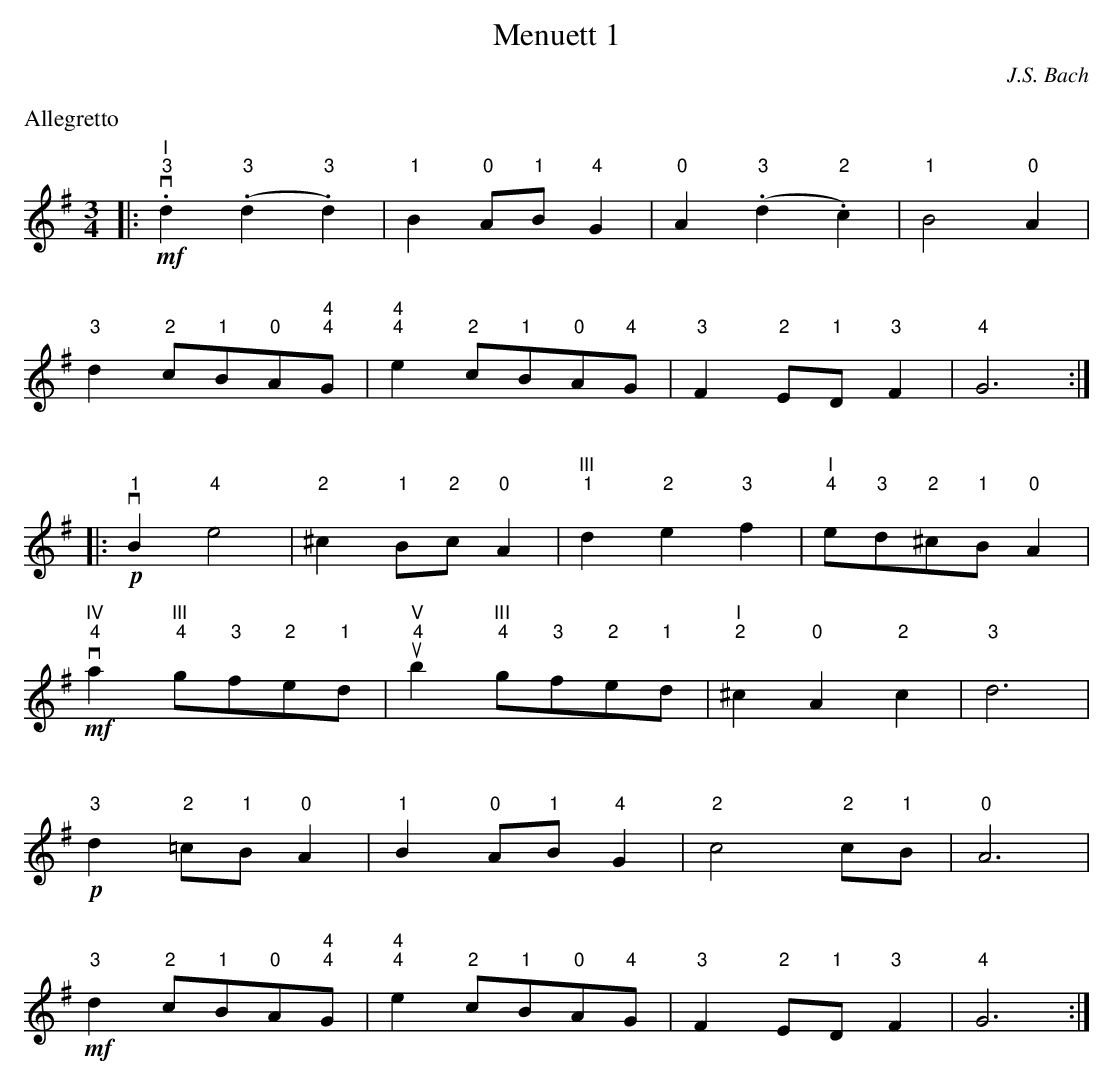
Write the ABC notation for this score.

X:1
T: Menuett 1
C: J.S. Bach
C:
C:
P: Allegretto
M: 3/4
L: 1/8
K: G
|: +mf+ v"I""3".d2("3".d2"3".d2) | "1"B2"0"A"1"B"4"G2 | "0"A2("3".d2."2"c2) | "1"B4"0"A2 |
" "" ""3"d2"2"c"1"B"0"A"4""4"G | "4""4"e2"2"c"1"B"0"A"4"G | "3"F2"2"E"1"D"3"F2 | "4"G6 :|
|: +p+ v" "" ""1"B2"4"e4 | "2"^c2"1"B"2"c"0"A2 | "III""1"d2"2"e2"3"f2 | "I""4"e"3"d"2"^c"1"B"0"A2 |
+mf+ v"IV""4"a2"III""4"g"3"f"2"e"1"d | u"V""4"b2"III""4"g"3"f"2"e"1"d | "I""2"^c2"0"A2"2"c2 | "3"d6 |
+p+ " "" ""3"d2"2"=c"1"B"0"A2 | "1"B2"0"A"1"B"4"G2 | "2"c4"2"c"1"B | "0"A6 |
+mf+ " "" ""3"d2"2"c"1"B"0"A"4""4"G | "4""4"e2"2"c"1"B"0"A"4"G | "3"F2"2"E"1"D"3"F2 | "4"G6 :|
